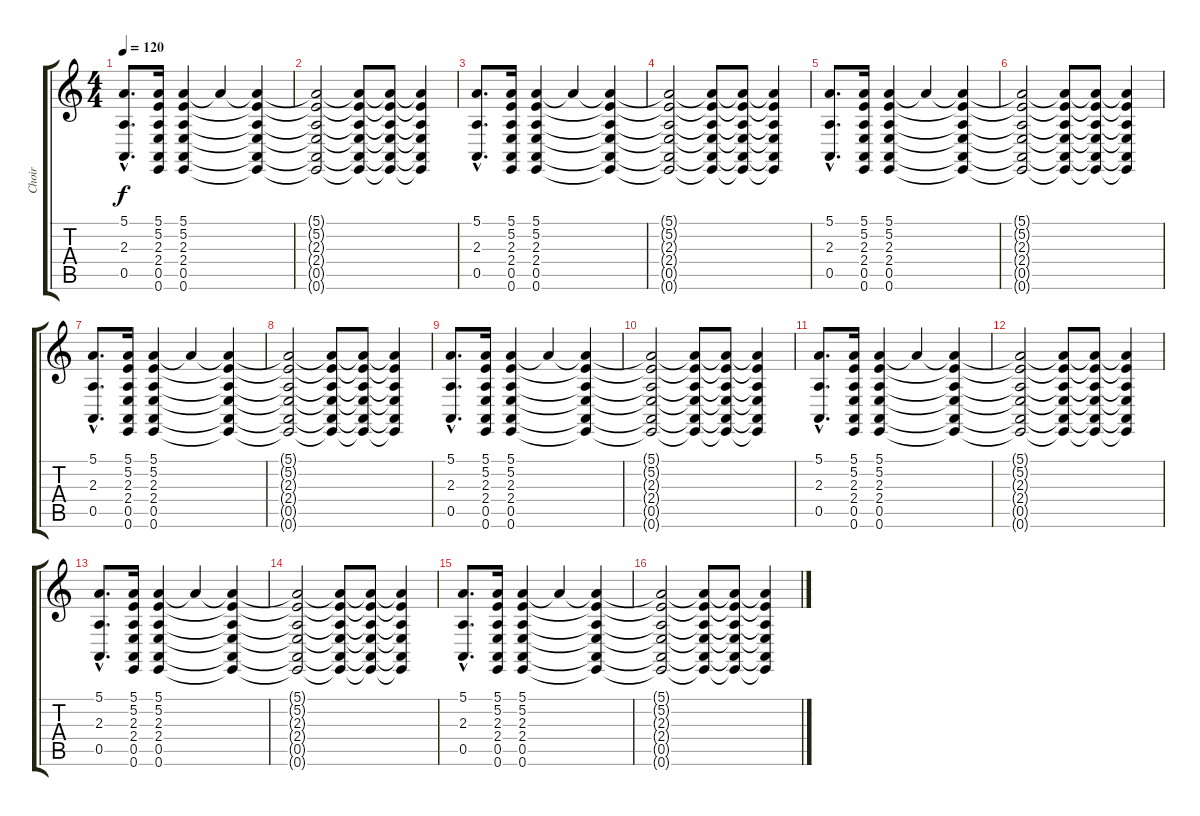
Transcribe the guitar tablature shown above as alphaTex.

\track ("Choir" "Choir") {instrument choiraahs}
\staff {score tabs}
\tuning (E4 B3 G3 D3 A2 E2) {hide}
\ts (4 4)
\tempo 120
\clef g2
\ks c
(5.1{hac} 2.3{hac} 0.5{hac}).8{d dy f} (5.1 5.2 2.3 2.4 0.5 0.6).16 (5.1 5.2 2.3 2.4 0.5 0.6).4 5.1{t}.4 (5.1{t} 5.2{t} 2.3{t} 2.4{t} 0.5{t} 0.6{t}).4 |
(5.1{t} 5.2{t} 2.3{t} 2.4{t} 0.5{t} 0.6{t}).2 (5.1{t} 5.2{t} 2.3{t} 2.4{t} 0.5{t} 0.6{t}).8 (5.1{t} 5.2{t} 2.3{t} 2.4{t} 0.5{t} 0.6{t}).8{volume 13} (5.1{t} 5.2{t} 2.3{t} 2.4{t} 0.5{t} 0.6{t}).4 |
(5.1{hac} 2.3{hac} 0.5{hac}).8{d} (5.1 5.2 2.3 2.4 0.5 0.6).16 (5.1 5.2 2.3 2.4 0.5 0.6).4 5.1{t}.4 (5.1{t} 5.2{t} 2.3{t} 2.4{t} 0.5{t} 0.6{t}).4 |
(5.1{t} 5.2{t} 2.3{t} 2.4{t} 0.5{t} 0.6{t}).2 (5.1{t} 5.2{t} 2.3{t} 2.4{t} 0.5{t} 0.6{t}).8 (5.1{t} 5.2{t} 2.3{t} 2.4{t} 0.5{t} 0.6{t}).8{volume 13} (5.1{t} 5.2{t} 2.3{t} 2.4{t} 0.5{t} 0.6{t}).4 |
(5.1{hac} 2.3{hac} 0.5{hac}).8{d} (5.1 5.2 2.3 2.4 0.5 0.6).16 (5.1 5.2 2.3 2.4 0.5 0.6).4 5.1{t}.4 (5.1{t} 5.2{t} 2.3{t} 2.4{t} 0.5{t} 0.6{t}).4 |
(5.1{t} 5.2{t} 2.3{t} 2.4{t} 0.5{t} 0.6{t}).2 (5.1{t} 5.2{t} 2.3{t} 2.4{t} 0.5{t} 0.6{t}).8 (5.1{t} 5.2{t} 2.3{t} 2.4{t} 0.5{t} 0.6{t}).8{volume 13} (5.1{t} 5.2{t} 2.3{t} 2.4{t} 0.5{t} 0.6{t}).4 |
(5.1{hac} 2.3{hac} 0.5{hac}).8{d} (5.1 5.2 2.3 2.4 0.5 0.6).16 (5.1 5.2 2.3 2.4 0.5 0.6).4 5.1{t}.4 (5.1{t} 5.2{t} 2.3{t} 2.4{t} 0.5{t} 0.6{t}).4 |
(5.1{t} 5.2{t} 2.3{t} 2.4{t} 0.5{t} 0.6{t}).2 (5.1{t} 5.2{t} 2.3{t} 2.4{t} 0.5{t} 0.6{t}).8 (5.1{t} 5.2{t} 2.3{t} 2.4{t} 0.5{t} 0.6{t}).8{volume 13} (5.1{t} 5.2{t} 2.3{t} 2.4{t} 0.5{t} 0.6{t}).4 |
(5.1{hac} 2.3{hac} 0.5{hac}).8{d} (5.1 5.2 2.3 2.4 0.5 0.6).16 (5.1 5.2 2.3 2.4 0.5 0.6).4 5.1{t}.4 (5.1{t} 5.2{t} 2.3{t} 2.4{t} 0.5{t} 0.6{t}).4 |
(5.1{t} 5.2{t} 2.3{t} 2.4{t} 0.5{t} 0.6{t}).2 (5.1{t} 5.2{t} 2.3{t} 2.4{t} 0.5{t} 0.6{t}).8 (5.1{t} 5.2{t} 2.3{t} 2.4{t} 0.5{t} 0.6{t}).8{volume 13} (5.1{t} 5.2{t} 2.3{t} 2.4{t} 0.5{t} 0.6{t}).4 |
(5.1{hac} 2.3{hac} 0.5{hac}).8{d} (5.1 5.2 2.3 2.4 0.5 0.6).16 (5.1 5.2 2.3 2.4 0.5 0.6).4 5.1{t}.4 (5.1{t} 5.2{t} 2.3{t} 2.4{t} 0.5{t} 0.6{t}).4 |
(5.1{t} 5.2{t} 2.3{t} 2.4{t} 0.5{t} 0.6{t}).2 (5.1{t} 5.2{t} 2.3{t} 2.4{t} 0.5{t} 0.6{t}).8 (5.1{t} 5.2{t} 2.3{t} 2.4{t} 0.5{t} 0.6{t}).8{volume 13} (5.1{t} 5.2{t} 2.3{t} 2.4{t} 0.5{t} 0.6{t}).4 |
(5.1{hac} 2.3{hac} 0.5{hac}).8{d} (5.1 5.2 2.3 2.4 0.5 0.6).16 (5.1 5.2 2.3 2.4 0.5 0.6).4 5.1{t}.4 (5.1{t} 5.2{t} 2.3{t} 2.4{t} 0.5{t} 0.6{t}).4 |
(5.1{t} 5.2{t} 2.3{t} 2.4{t} 0.5{t} 0.6{t}).2 (5.1{t} 5.2{t} 2.3{t} 2.4{t} 0.5{t} 0.6{t}).8 (5.1{t} 5.2{t} 2.3{t} 2.4{t} 0.5{t} 0.6{t}).8{volume 13} (5.1{t} 5.2{t} 2.3{t} 2.4{t} 0.5{t} 0.6{t}).4 |
(5.1{hac} 2.3{hac} 0.5{hac}).8{d} (5.1 5.2 2.3 2.4 0.5 0.6).16 (5.1 5.2 2.3 2.4 0.5 0.6).4 5.1{t}.4 (5.1{t} 5.2{t} 2.3{t} 2.4{t} 0.5{t} 0.6{t}).4 |
(5.1{t} 5.2{t} 2.3{t} 2.4{t} 0.5{t} 0.6{t}).2 (5.1{t} 5.2{t} 2.3{t} 2.4{t} 0.5{t} 0.6{t}).8 (5.1{t} 5.2{t} 2.3{t} 2.4{t} 0.5{t} 0.6{t}).8{volume 13} (5.1{t} 5.2{t} 2.3{t} 2.4{t} 0.5{t} 0.6{t}).4
